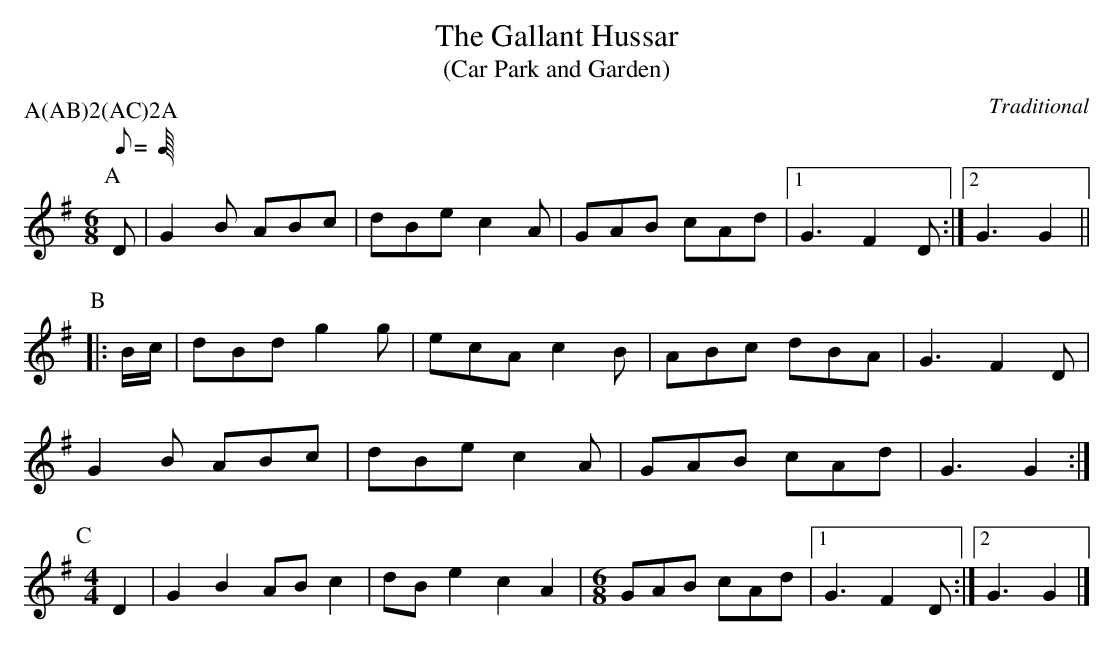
X:1
T:The Gallant Hussar
T:(Car Park and Garden)
M:6/8
L:1/8
C:Traditional
P:A(AB)2(AC)2A
K:G
Q:C3=76
V:1     clef=treble
P:A
D         | G2 B ABc  | dBe c2 A | GAB cAd |1 G3 F2 \
D         :|2 G3 G2 ||
P:B
|: B/2c/2 \
| dBd g2 g  | ecA c2 B | ABc dBA | G3 F2 D |
G2 B ABc | dBe c2 A | GAB cAd | G3 G2 :|
P:C
M:4/4
D2 \
| G2 B2 AB c2 | dB e2 c2 A2 |\
M:6/8
GAB cAd |1 G3 F2 D :|2 G3 G2 |]
